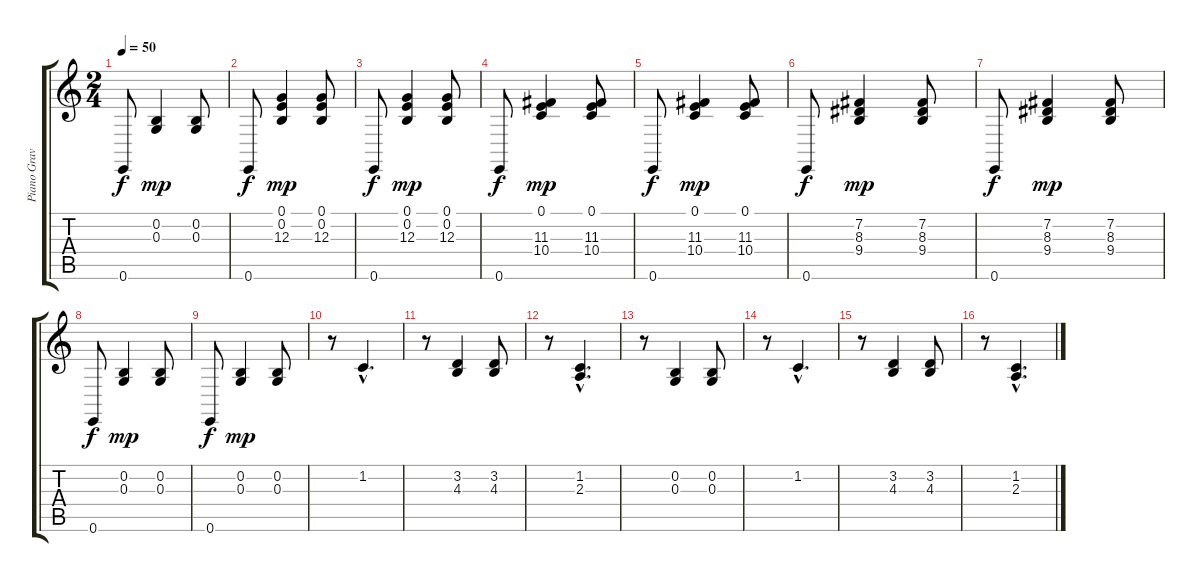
\track ("Piano Grave" "Piano Grav") {instrument acousticgrandpiano}
\staff {score tabs}
\tuning (E4 B3 G3 D3 A2 E2) {hide}
\ts (2 4)
\tempo 50
\clef g2
\ks c
0.6.8{dy f} (0.2 0.3).4{dy mp} (0.2 0.3).8 |
0.6.8{dy f} (0.1 0.2 12.3).4{dy mp} (0.1 0.2 12.3).8 |
0.6.8{dy f} (0.1 0.2 12.3).4{dy mp} (0.1 0.2 12.3).8 |
0.6.8{dy f} (0.1 11.3 10.4).4{dy mp} (0.1 11.3 10.4).8 |
0.6.8{dy f} (0.1 11.3 10.4).4{dy mp} (0.1 11.3 10.4).8 |
0.6.8{dy f} (7.2 8.3 9.4).4{dy mp} (7.2 8.3 9.4).8 |
0.6.8{dy f} (7.2 8.3 9.4).4{dy mp} (7.2 8.3 9.4).8 |
0.6.8{dy f} (0.2 0.3).4{dy mp} (0.2 0.3).8 |
0.6.8{dy f} (0.2 0.3).4{dy mp} (0.2 0.3).8 |
r.8 1.2{hac}.4{d} |
r.8 (3.2 4.3).4 (3.2 4.3).8 |
r.8 (1.2{hac} 2.3{hac}).4{d} |
r.8 (0.2 0.3).4 (0.2 0.3).8 |
r.8 1.2{hac}.4{d} |
r.8 (3.2 4.3).4 (3.2 4.3).8 |
r.8 (1.2{hac} 2.3{hac}).4{d}
